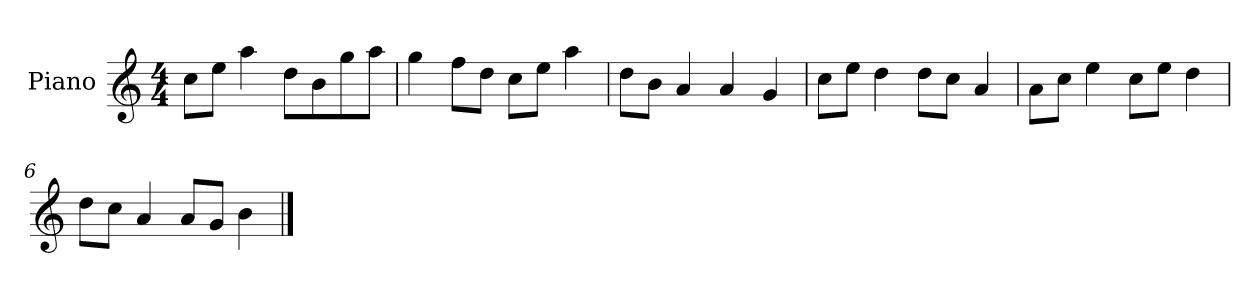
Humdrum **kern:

**kern
*part1
*staff1
*I"Piano
*I'P-no
*clefG2
*k[]
*M4/4
*MM90
=1
8cc\L
8ee\J
4aa\
8dd\L
8b\
8gg\
8aa\J
=2
4gg\
8ff\L
8dd\J
8cc\L
8ee\J
4aa\
=3
8dd\L
8b\J
4a/
4a/
4g/
=4
8cc\L
8ee\J
4dd\
8dd\L
8cc\J
4a/
=5
8a\L
8cc\J
4ee\
8cc\L
8ee\J
4dd\
=6
8dd\L
8cc\J
4a/
8a/L
8g/J
4b\
==
*-
